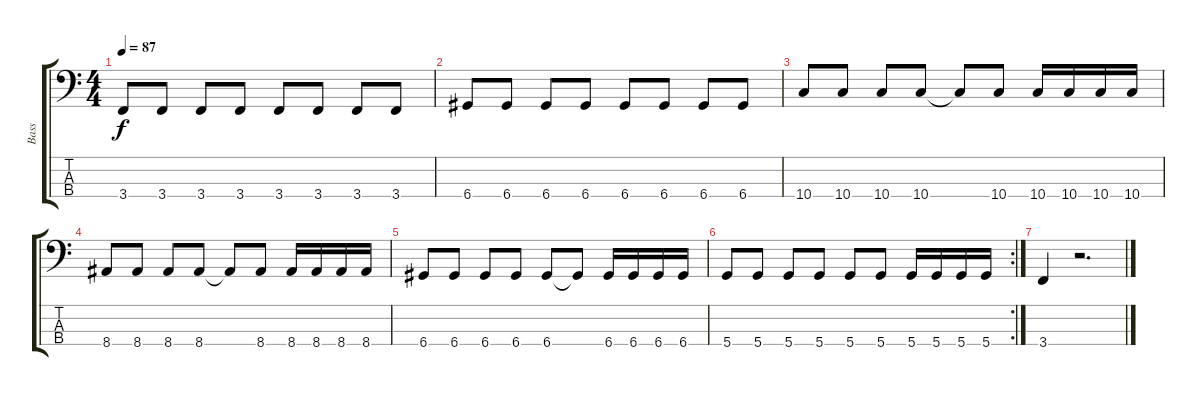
\track ("Bass" "Bass") {instrument electricbassfinger}
\staff {score tabs}
\tuning (G2 D2 A1 D1) {hide}
\ts (4 4)
\tempo 87
\clef f4
\ks c
3.4.8{dy f} 3.4.8 3.4.8 3.4.8 3.4.8 3.4.8 3.4.8 3.4.8 |
6.4.8 6.4.8 6.4.8 6.4.8 6.4.8 6.4.8 6.4.8 6.4.8 |
10.4.8 10.4.8 10.4.8 10.4.8 10.4{t}.8 10.4.8 10.4.16 10.4.16 10.4.16 10.4.16 |
8.4.8 8.4.8 8.4.8 8.4.8 8.4{t}.8 8.4.8 8.4.16 8.4.16 8.4.16 8.4.16 |
6.4.8 6.4.8 6.4.8 6.4.8 6.4.8 6.4{t}.8 6.4.16 6.4.16 6.4.16 6.4.16 |
\rc 2
5.4.8 5.4.8 5.4.8 5.4.8 5.4.8 5.4.8 5.4.16 5.4.16 5.4.16 5.4.16 |
3.4.4 r.2{d}
